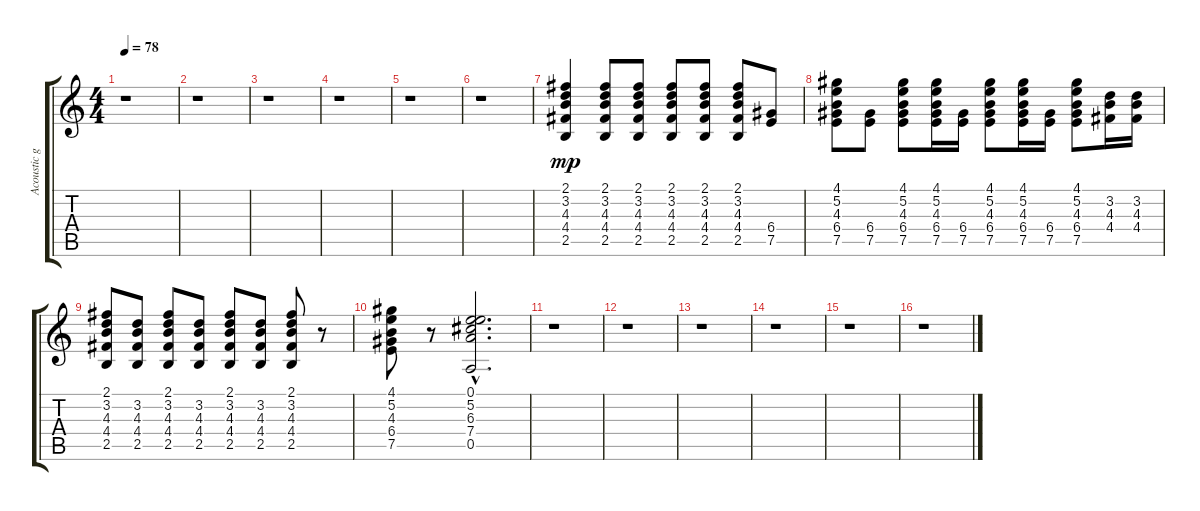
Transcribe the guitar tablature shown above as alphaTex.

\track ("Acoustic guitar" "Acoustic g") {instrument acousticguitarsteel}
\staff {score tabs}
\tuning (E4 B3 G3 D3 A2 E2) {hide}
\ts (4 4)
\tempo 78
\clef g2
\ks c
r.1{dy f} |
r.1 |
r.1 |
r.1 |
r.1 |
r.1 |
(2.1 3.2 4.3 4.4 2.5).4{dy mp} (2.1 3.2 4.3 4.4 2.5).8 (2.1 3.2 4.3 4.4 2.5).8 (2.1 3.2 4.3 4.4 2.5).8 (2.1 3.2 4.3 4.4 2.5).8 (2.1 3.2 4.3 4.4 2.5).8 (6.4 7.5).8 |
(4.1 5.2 4.3 6.4 7.5).8 (6.4 7.5).8 (4.1 5.2 4.3 6.4 7.5).8 (4.1 5.2 4.3 6.4 7.5).16 (6.4 7.5).16 (4.1 5.2 4.3 6.4 7.5).8 (4.1 5.2 4.3 6.4 7.5).16 (6.4 7.5).16 (4.1 5.2 4.3 6.4 7.5).8 (3.2 4.3 4.4).16 (3.2 4.3 4.4).16 |
(2.1 3.2 4.3 4.4 2.5).8 (3.2 4.3 4.4 2.5).8 (2.1 3.2 4.3 4.4 2.5).8 (3.2 4.3 4.4 2.5).8 (2.1 3.2 4.3 4.4 2.5).8 (3.2 4.3 4.4 2.5).8 (2.1 3.2 4.3 4.4 2.5).8 r.8 |
(4.1 5.2 4.3 6.4 7.5).8 r.8 (0.1{hac} 5.2{hac} 6.3{hac} 7.4{hac} 0.5{hac}).2{d} |
r.1 |
r.1 |
r.1 |
r.1 |
r.1 |
r.1
